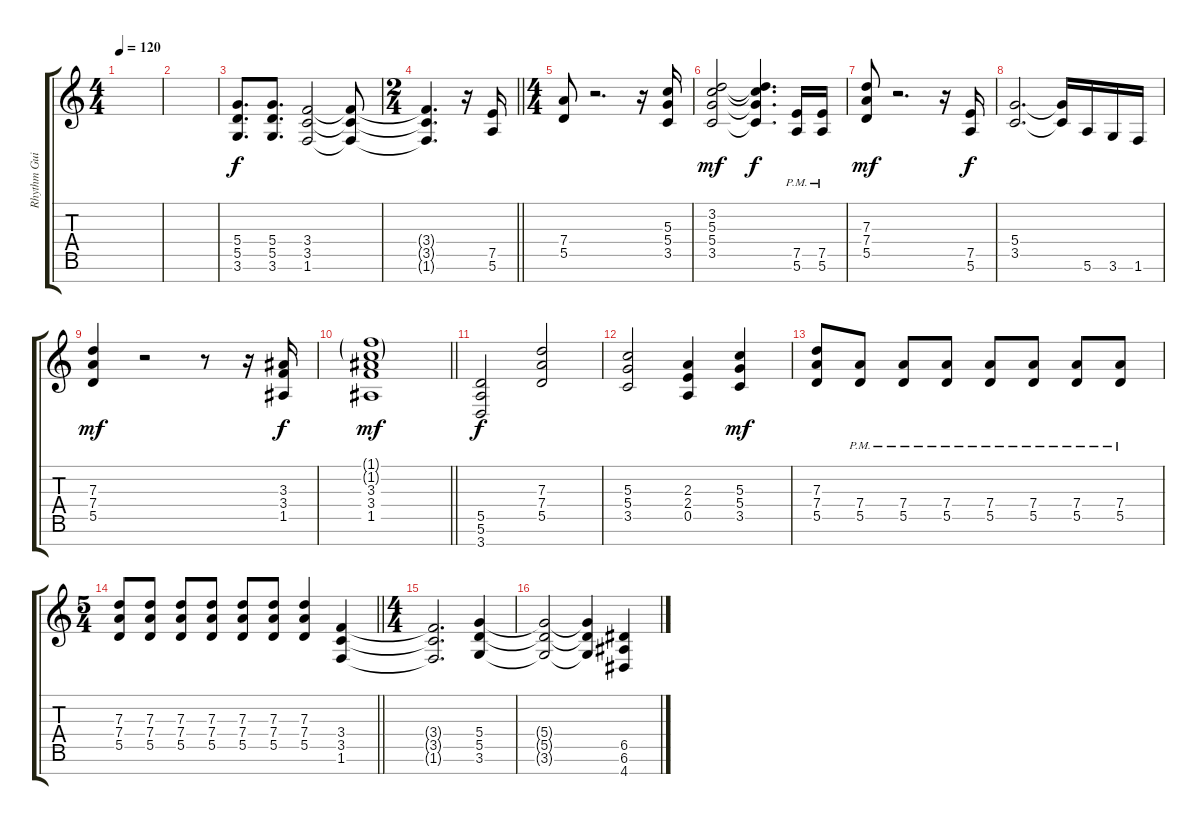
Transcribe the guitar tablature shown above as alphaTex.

\track ("Rhythm Guitar" "Rhythm Gui") {instrument overdrivenguitar}
\staff {score tabs}
\tuning (E4 B3 G3 D3 A2 E2 B1) {hide}
\ts (4 4)
\tempo 120
\clef g2
\ks c
|
|
(5.4 5.5 3.6).8{d} (5.4 5.5 3.6).8{d} (3.4 3.5 1.6).2 (3.4{t} 3.5{t} 1.6{t}).8 |
\ts (2 4)
\barLineRight lightlight
(3.4{t} 3.5{t} 1.6{t}).4{d} r.16 (7.5 5.6).16 |
\ts (4 4)
(7.4 5.5).8 r.2{d} r.16 (5.3 5.4 3.5).16 |
(3.2 5.3 5.4 3.5).2{dy mf} (3.2{t} 5.3{t} 5.4{t} 3.5{t}).4{d dy f} (7.5{pm} 5.6).16 (7.5{pm} 5.6).16 |
(7.3 7.4 5.5).8{dy mf} r.2{d} r.16 (7.5 5.6).16{dy f} |
(5.4 3.5).2{d} (5.4{t} 3.5{t}).16 5.6.16 3.6.16 1.6.16 |
(7.3 7.4 5.5).4{dy mf} r.2 r.8 r.16 (3.3 3.4 1.5).16{dy f} |
\barLineRight lightlight
(1.1{g} 1.2{g} 3.3 3.4 1.5).1{dy mf} |
\section ("" "")
(5.5 5.6 3.7).2{dy f} (7.3 7.4 5.5).2 |
(5.3 5.4 3.5).2 (2.3 2.4 0.5).4 (5.3 5.4 3.5).4{dy mf} |
(7.3 7.4 5.5).8 (7.4{pm} 5.5{pm}).8 (7.4{pm} 5.5{pm}).8 (7.4{pm} 5.5{pm}).8 (7.4{pm} 5.5{pm}).8 (7.4{pm} 5.5{pm}).8 (7.4{pm} 5.5{pm}).8 (7.4{pm} 5.5{pm}).8 |
\ts (5 4)
\barLineRight lightlight
(7.3 7.4 5.5).8 (7.3 7.4 5.5).8 (7.3 7.4 5.5).8 (7.3 7.4 5.5).8 (7.3 7.4 5.5).8 (7.3 7.4 5.5).8 (7.3 7.4 5.5).4 (3.4 3.5 1.6).4{instrument overdrivenguitar} |
\ts (4 4)
(3.4{t} 3.5{t} 1.6{t}).2{d} (5.4 5.5 3.6).4 |
(5.4{t} 5.5{t} 3.6{t}).2 (5.4{t} 5.5{t} 3.6{t}).4 (6.5 6.6 4.7).4
